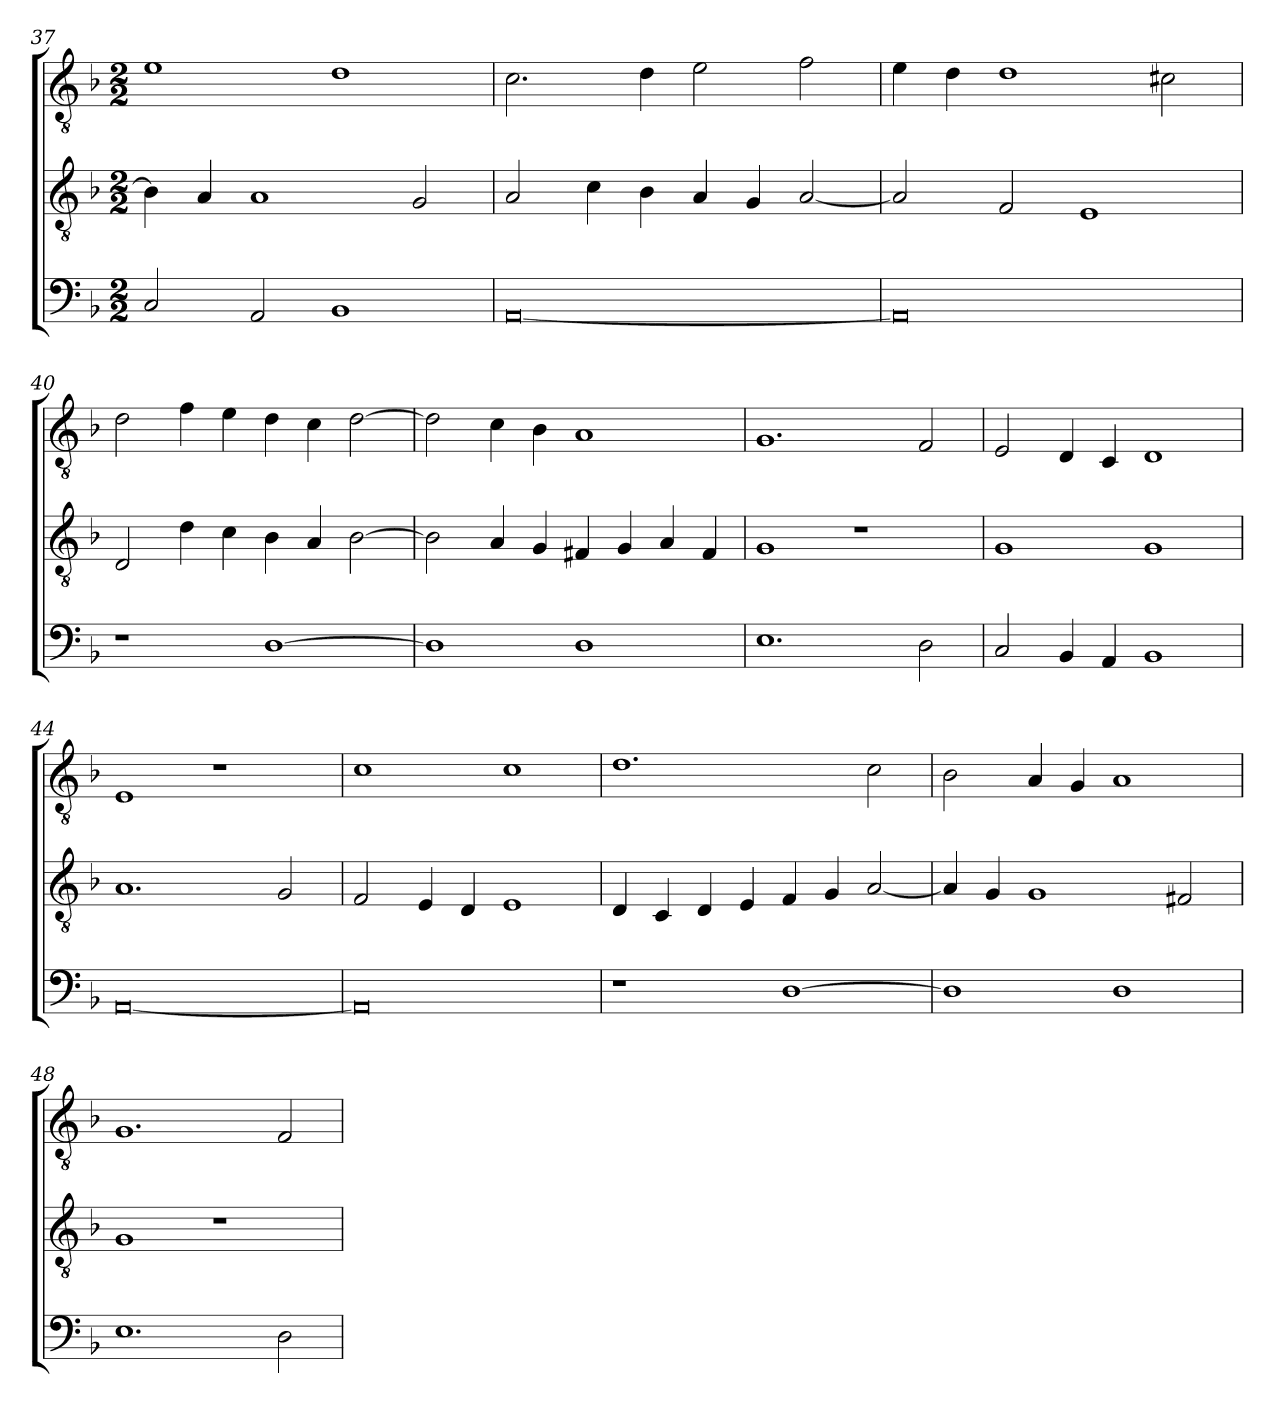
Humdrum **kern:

**kern	**kern	**kern
*part3	*part2	*part1
*staff3	*staff2	*staff1
*clefF4	*clefGv2	*clefGv2
*k[b-]	*k[b-]	*k[b-]
*M2/2	*M2/2	*M2/2
=37	=37	=37
2C/	4B-\]	1e
.	4A/	.
2AA/	1A	.
1BB-	.	1d
.	2G/	.
=38	=38	=38
[0AA	2A/	2.c\
.	4c\	.
.	4B-\	4d\
.	4A/	2e\
.	4G/	.
.	[2A/	2f\
=39	=39	=39
0AA]	2A/]	4e\
.	.	4d\
.	2F/	1d
.	1E	.
.	.	2c#X\
=40	=40	=40
1r	2D/	2d\
.	4d\	4f\
.	4c\	4e\
[1D	4B-\	4d\
.	4A/	4c\
.	[2B-\	[2d\
=41	=41	=41
1D]	2B-\]	2d\]
.	4A/	4c\
.	4G/	4B-\
1D	4F#X/	1A
.	4G/	.
.	4A/	.
.	4F#/	.
=42	=42	=42
1.E	1G	1.G
.	1r	.
2D\	.	2F/
=43	=43	=43
2C/	1G	2E/
4BB-/	.	4D/
4AA/	.	4C/
1BB-	1G	1D
=44	=44	=44
[0AA	1.A	1E
.	.	1r
.	2G/	.
=45	=45	=45
0AA]	2F/	1c
.	4E/	.
.	4D/	.
.	1E	1c
=46	=46	=46
1r	4D/	1.d
.	4C/	.
.	4D/	.
.	4E/	.
[1D	4F/	.
.	4G/	.
.	[2A/	2c\
=47	=47	=47
1D]	4A/]	2B-\
.	4G/	.
.	1G	4A/
.	.	4G/
1D	.	1A
.	2F#X/	.
=48	=48	=48
1.E	1G	1.G
.	1r	.
2D\	.	2F/
=	=	=
*-	*-	*-
